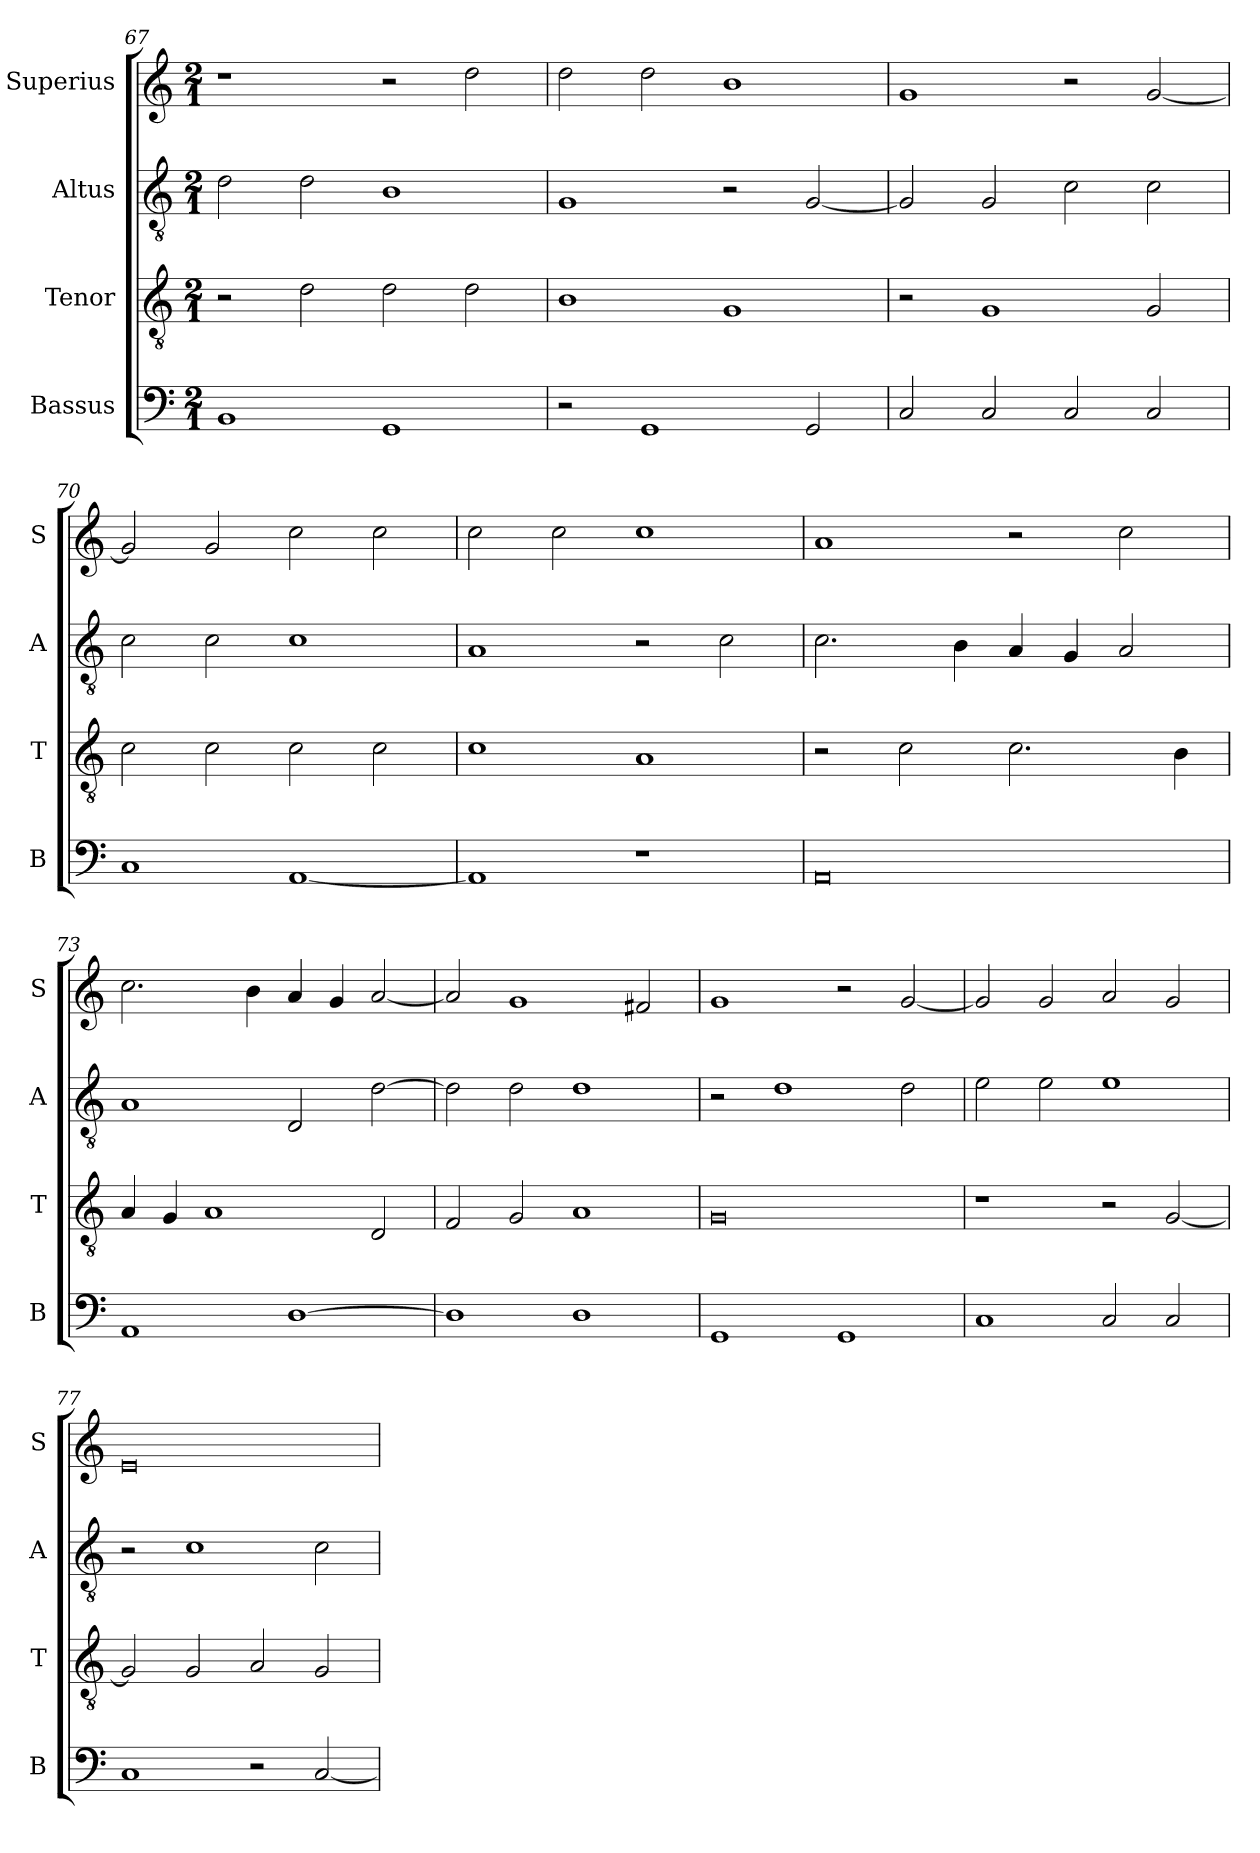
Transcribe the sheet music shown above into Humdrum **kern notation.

**kern	**kern	**kern	**kern
*part4	*part3	*part2	*part1
*staff4	*staff3	*staff2	*staff1
*I"Bassus	*I"Tenor	*I"Altus	*I"Superius
*I'B	*I'T	*I'A	*I'S
*clefF4	*clefGv2	*clefGv2	*clefG2
*k[]	*k[]	*k[]	*k[]
*M2/1	*M2/1	*M2/1	*M2/1
=67	=67	=67	=67
1BB	2r	2d\	1r
.	2d\	2d\	.
1GG	2d\	1B	2r
.	2d\	.	2dd\
=68	=68	=68	=68
2r	1B	1G	2dd\
1GG	.	.	2dd\
.	1G	2r	1b
2GG/	.	[2G/	.
=69	=69	=69	=69
2C/	2r	2G/]	1g
2C/	1G	2G/	.
2C/	.	2c\	2r
2C/	2G/	2c\	[2g/
=70	=70	=70	=70
1C	2c\	2c\	2g/]
.	2c\	2c\	2g/
[1AA	2c\	1c	2cc\
.	2c\	.	2cc\
=71	=71	=71	=71
1AA]	1c	1A	2cc\
.	.	.	2cc\
1r	1A	2r	1cc
.	.	2c\	.
=72	=72	=72	=72
0AA	2r	2.c\	1a
.	2c\	.	.
.	.	4B\	.
.	2.c\	4A/	2r
.	.	4G/	.
.	.	2A/	2cc\
.	4B\	.	.
=73	=73	=73	=73
1AA	4A/	1A	2.cc\
.	4G/	.	.
.	1A	.	.
.	.	.	4b\
[1D	.	2D/	4a/
.	.	.	4g/
.	2D/	[2d\	[2a/
=74	=74	=74	=74
1D]	2F/	2d\]	2a/]
.	2G/	2d\	1g
1D	1A	1d	.
.	.	.	2f#X/
=75	=75	=75	=75
1GG	0G	2r	1g
.	.	1d	.
1GG	.	.	2r
.	.	2d\	[2g/
=76	=76	=76	=76
1C	1r	2e\	2g/]
.	.	2e\	2g/
2C/	2r	1e	2a/
2C/	[2G/	.	2g/
=77	=77	=77	=77
1C	2G/]	2r	0e
.	2G/	1c	.
2r	2A/	.	.
[2C/	2G/	2c\	.
=	=	=	=
*-	*-	*-	*-
